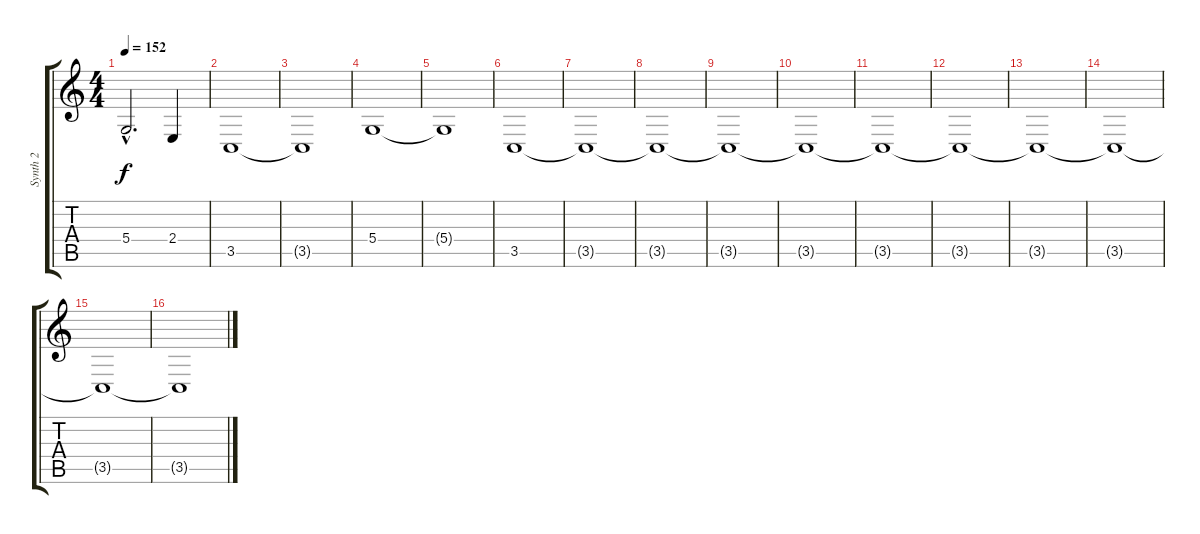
\track ("Synth 2" "Synth 2") {instrument pad3polysynth}
\staff {score tabs}
\tuning (E4 B3 G3 D3 A2 E2) {hide}
\ts (4 4)
\tempo 152
\clef g2
\ks c
5.4{hac t}.2{d dy f} 2.4.4 |
3.5.1 |
3.5{t}.1 |
5.4.1 |
5.4{t}.1 |
3.5.1 |
3.5{t}.1 |
3.5{t}.1 |
3.5{t}.1 |
3.5{t}.1 |
3.5{t}.1 |
3.5{t}.1 |
3.5{t}.1 |
3.5{t}.1 |
3.5{t}.1 |
3.5{t}.1
